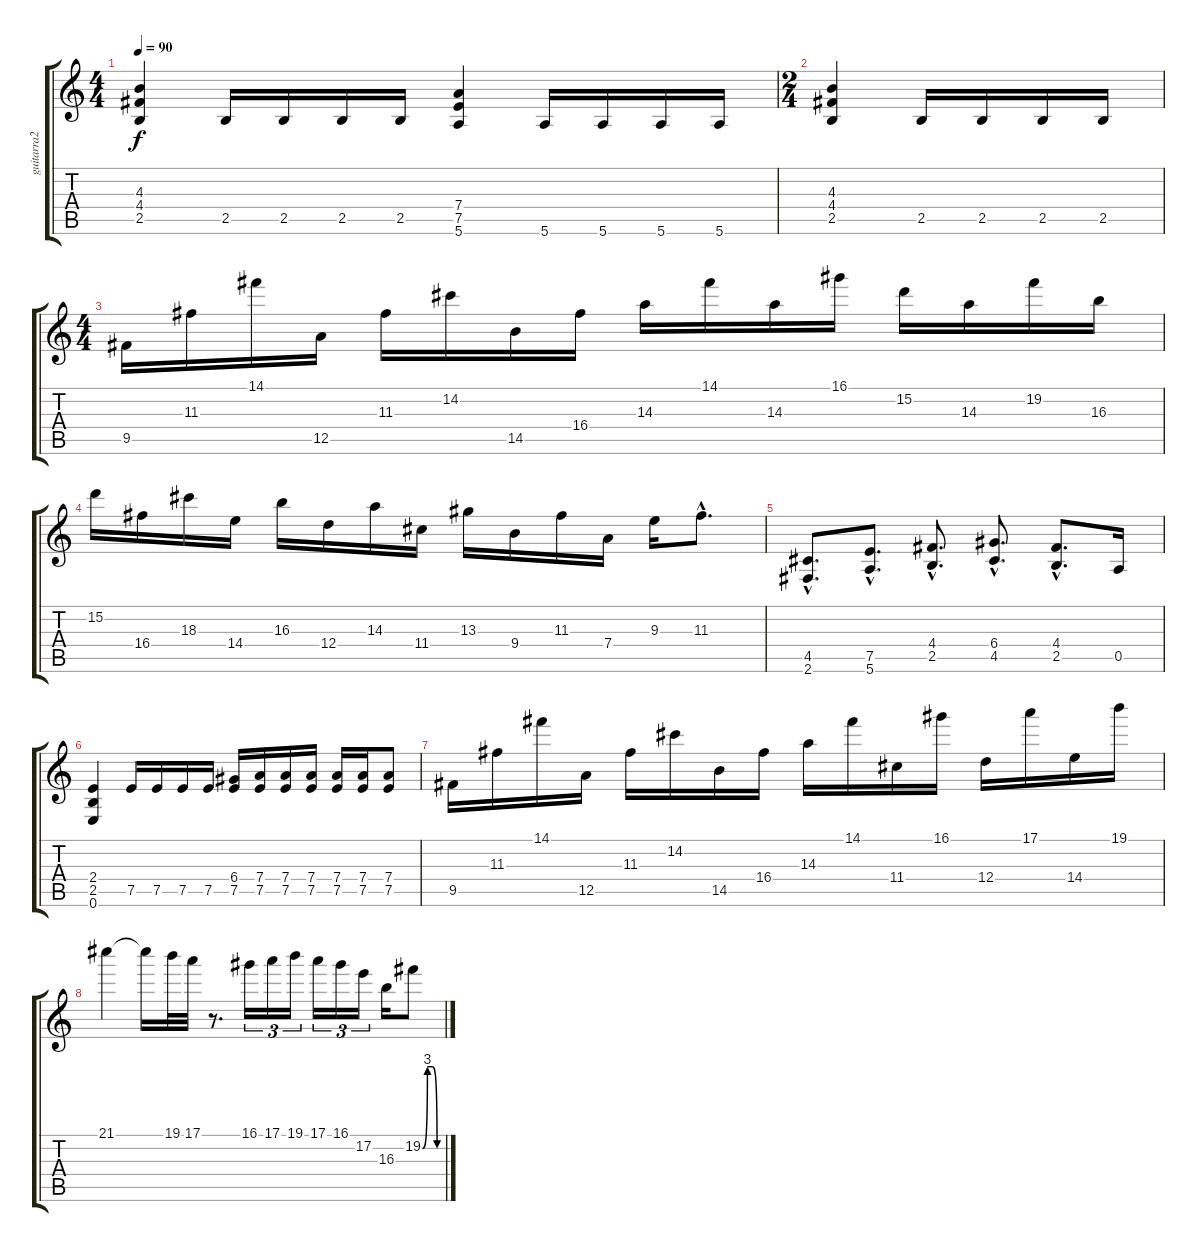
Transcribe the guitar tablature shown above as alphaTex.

\track ("guitarra2" "guitarra2") {instrument distortionguitar}
\staff {score tabs}
\tuning (E4 B3 G3 D3 A2 E2) {hide}
\ts (4 4)
\tempo 90
\clef g2
\ks c
(4.3 4.4 2.5).4{dy f} 2.5.16 2.5.16 2.5.16 2.5.16 (7.4 7.5 5.6).4 5.6.16 5.6.16 5.6.16 5.6.16 |
\ts (2 4)
(4.3 4.4 2.5).4 2.5.16 2.5.16 2.5.16 2.5.16 |
\ts (4 4)
9.5.16 11.3.16 14.1.16 12.5.16 11.3.16 14.2.16 14.5.16 16.4.16 14.3.16 14.1.16 14.3.16 16.1.16 15.2.16 14.3.16 19.2.16 16.3.16 |
15.2.16 16.4.16 18.3.16 14.4.16 16.3.16 12.4.16 14.3.16 11.4.16 13.3.16 9.4.16 11.3.16 7.4.16 9.3.16 11.3{hac}.8{d} |
(4.5{hac} 2.6{hac}).8{d} (7.5{hac} 5.6{hac}).8{d} (4.4{hac} 2.5{hac}).8{d} (6.4{hac} 4.5{hac}).8{d} (4.4{hac} 2.5{hac}).8{d} 0.5.16 |
(2.4 2.5 0.6).4 7.5.16 7.5.16 7.5.16 7.5.16 (6.4 7.5).16 (7.4 7.5).16 (7.4 7.5).16 (7.4 7.5).16 (7.4 7.5).16 (7.4 7.5).16 (7.4 7.5).8 |
9.5.16 11.3.16 14.1.16 12.5.16 11.3.16 14.2.16 14.5.16 16.4.16 14.3.16 14.1.16 11.4.16 16.1.16 12.4.16 17.1.16 14.4.16 19.1.16 |
21.1.4 21.1{t}.16 19.1.32 17.1.32 r.8{d} 16.1.16{tu (3 2)} 17.1.16{tu (3 2)} 19.1.16{tu (3 2)} 17.1.16{tu (3 2)} 16.1.16{tu (3 2)} 17.2.16{tu (3 2)} 16.3.16 19.2{be (custom 0 0 15 12 30 12 45 0 60 0)}.8
